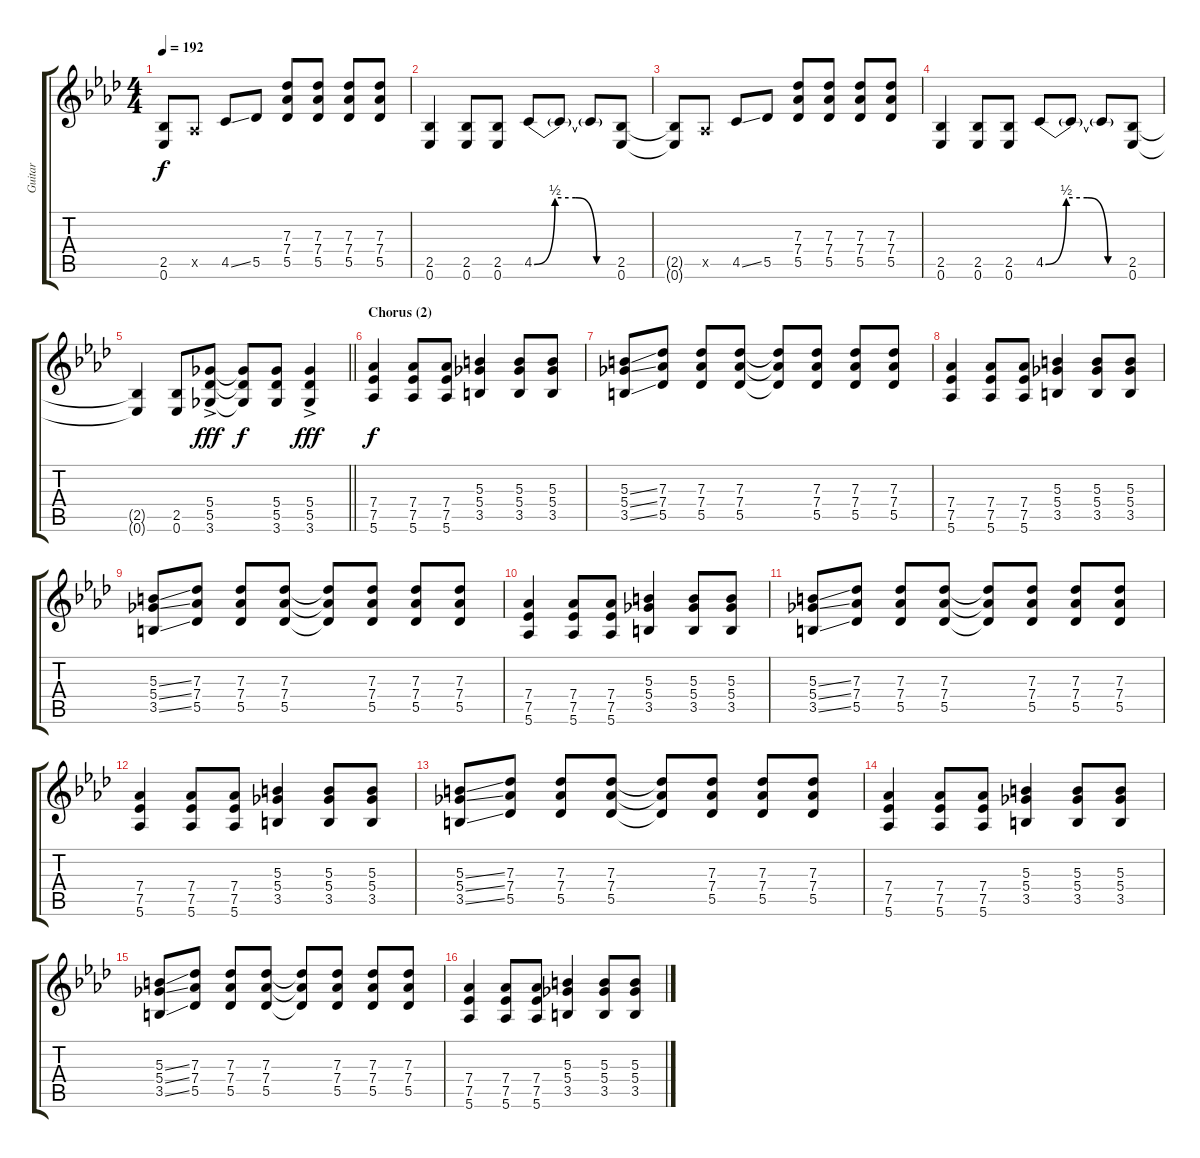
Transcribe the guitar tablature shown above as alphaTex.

\track ("Guitar" "Guitar") {instrument electricguitarjazz}
\staff {score tabs}
\tuning (Eb4 Bb3 Gb3 Db3 Ab2 Eb2) {hide}
\ts (4 4)
\tempo 192
\clef g2
\ks ab
(2.5{t} 0.6{t}).8{dy f} 0.5{x}.8 4.5{ss}.8 5.5.8 (7.3 7.4 5.5).8 (7.3 7.4 5.5).8 (7.3 7.4 5.5).8 (7.3 7.4 5.5).8 |
(2.5 0.6).4 (2.5 0.6).8 (2.5 0.6).8 4.5{be (custom 0 0 15 2 30 2 45 0 60 0)}.8 4.5{t}.8 4.5{t}.8 (2.5 0.6).8 |
(2.5{t} 0.6{t}).8 0.5{x}.8 4.5{ss}.8 5.5.8 (7.3 7.4 5.5).8 (7.3 7.4 5.5).8 (7.3 7.4 5.5).8 (7.3 7.4 5.5).8 |
(2.5 0.6).4 (2.5 0.6).8 (2.5 0.6).8 4.5{be (custom 0 0 15 2 30 2 45 0 60 0)}.8 4.5{t}.8 4.5{t}.8 (2.5 0.6).8 |
\barLineRight lightlight
(2.5{t} 0.6{t}).4 (2.5 0.6).8 (5.4{ac} 5.5{ac} 3.6{ac}).8{dy fff} (5.4{t} 5.5{t} 3.6{t}).8{dy f} (5.4 5.5 3.6).8 (5.4{ac} 5.5{ac} 3.6{ac}).4{dy fff} |
\section ("" "Chorus (2)")
(7.4 7.5 5.6).4{dy f} (7.4 7.5 5.6).8 (7.4 7.5 5.6).8 (5.3 5.4 3.5).4 (5.3 5.4 3.5).8 (5.3 5.4 3.5).8 |
(5.3{ss} 5.4{ss} 3.5{ss}).8 (7.3 7.4 5.5).8 (7.3 7.4 5.5).8 (7.3 7.4 5.5).8 (7.3{t} 7.4{t} 5.5{t}).8 (7.3 7.4 5.5).8 (7.3 7.4 5.5).8 (7.3 7.4 5.5).8 |
(7.4 7.5 5.6).4 (7.4 7.5 5.6).8 (7.4 7.5 5.6).8 (5.3 5.4 3.5).4 (5.3 5.4 3.5).8 (5.3 5.4 3.5).8 |
(5.3{ss} 5.4{ss} 3.5{ss}).8 (7.3 7.4 5.5).8 (7.3 7.4 5.5).8 (7.3 7.4 5.5).8 (7.3{t} 7.4{t} 5.5{t}).8 (7.3 7.4 5.5).8 (7.3 7.4 5.5).8 (7.3 7.4 5.5).8 |
(7.4 7.5 5.6).4 (7.4 7.5 5.6).8 (7.4 7.5 5.6).8 (5.3 5.4 3.5).4 (5.3 5.4 3.5).8 (5.3 5.4 3.5).8 |
(5.3{ss} 5.4{ss} 3.5{ss}).8 (7.3 7.4 5.5).8 (7.3 7.4 5.5).8 (7.3 7.4 5.5).8 (7.3{t} 7.4{t} 5.5{t}).8 (7.3 7.4 5.5).8 (7.3 7.4 5.5).8 (7.3 7.4 5.5).8 |
(7.4 7.5 5.6).4 (7.4 7.5 5.6).8 (7.4 7.5 5.6).8 (5.3 5.4 3.5).4 (5.3 5.4 3.5).8 (5.3 5.4 3.5).8 |
(5.3{ss} 5.4{ss} 3.5{ss}).8 (7.3 7.4 5.5).8 (7.3 7.4 5.5).8 (7.3 7.4 5.5).8 (7.3{t} 7.4{t} 5.5{t}).8 (7.3 7.4 5.5).8 (7.3 7.4 5.5).8 (7.3 7.4 5.5).8 |
(7.4 7.5 5.6).4 (7.4 7.5 5.6).8 (7.4 7.5 5.6).8 (5.3 5.4 3.5).4 (5.3 5.4 3.5).8 (5.3 5.4 3.5).8 |
(5.3{ss} 5.4{ss} 3.5{ss}).8 (7.3 7.4 5.5).8 (7.3 7.4 5.5).8 (7.3 7.4 5.5).8 (7.3{t} 7.4{t} 5.5{t}).8 (7.3 7.4 5.5).8 (7.3 7.4 5.5).8 (7.3 7.4 5.5).8 |
(7.4 7.5 5.6).4 (7.4 7.5 5.6).8 (7.4 7.5 5.6).8 (5.3 5.4 3.5).4 (5.3 5.4 3.5).8 (5.3 5.4 3.5).8
